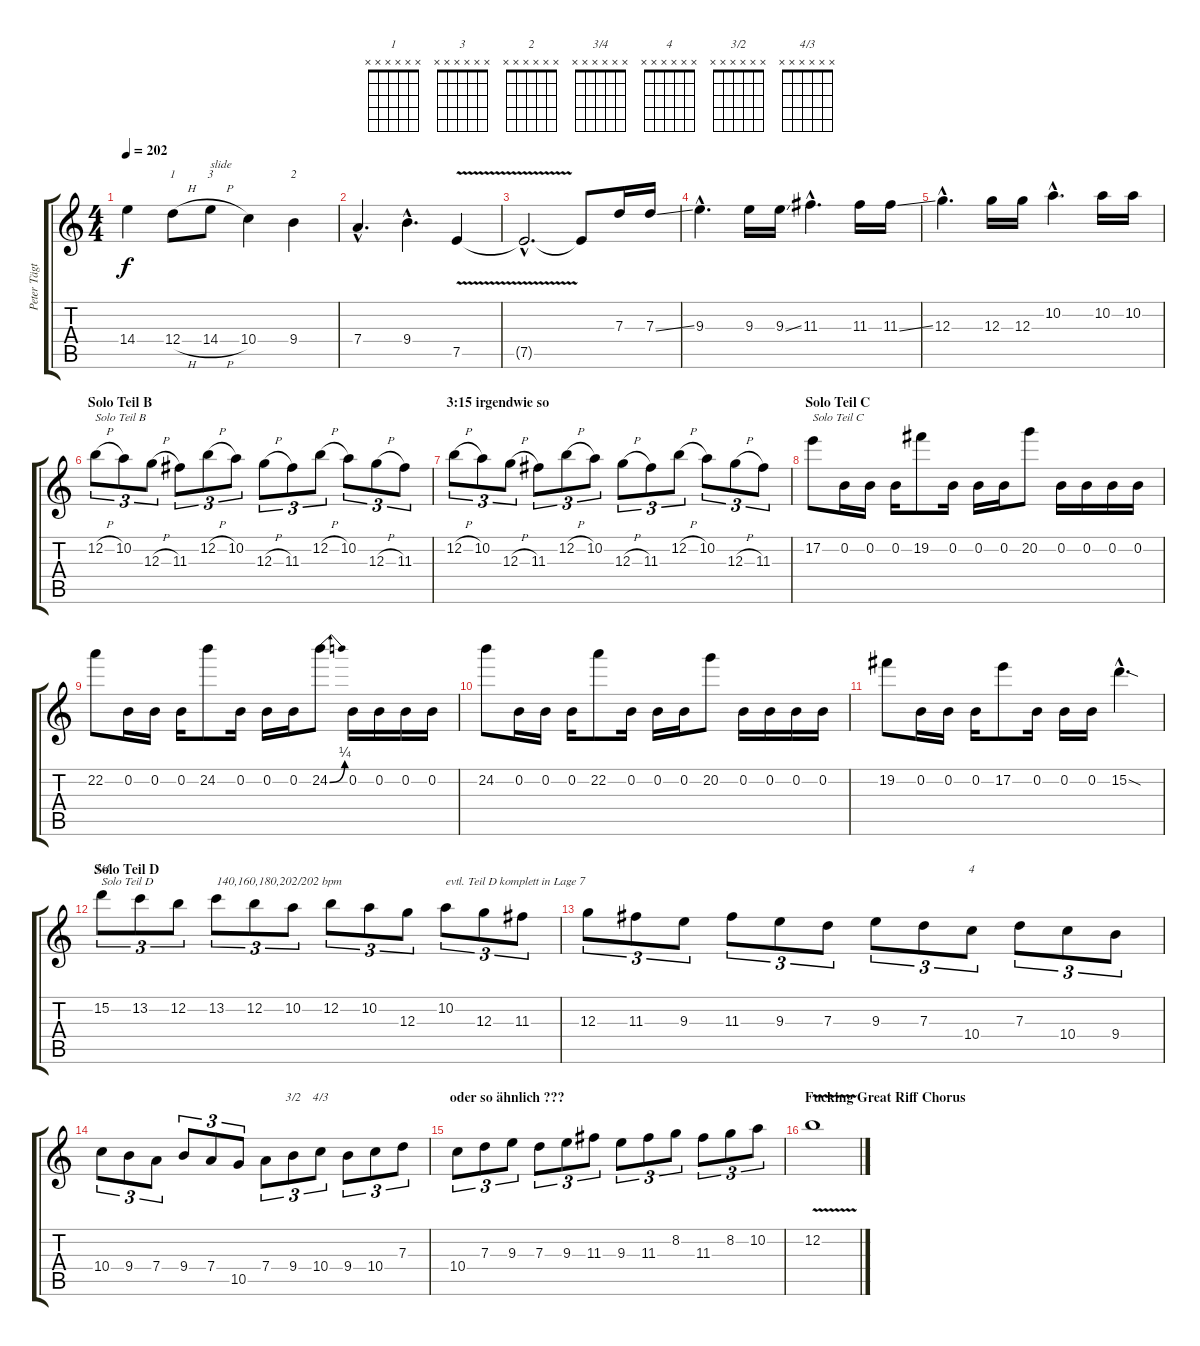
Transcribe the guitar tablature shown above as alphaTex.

\track ("Peter Tägtgren - Solo" "Peter Tägt") {instrument distortionguitar}
\staff {score tabs}
\tuning (E4 B3 G3 D3 A2 E2) {hide}
\chord ("1" x x x x x x)
\chord ("3" x x x x x x)
\chord ("2" x x x x x x)
\chord ("3/4" x x x x x x)
\chord ("4" x x x x x x)
\chord ("3/2" x x x x x x)
\chord ("4/3" x x x x x x)
\ts (4 4)
\tempo 202
\clef g2
\ks c
14.4{t}.4{dy f} 12.4{h}.8{ch "1"} 14.4{h}.8{ch "3" txt "slide"} 10.4.4 9.4.4{ch "2"} |
7.4{hac}.4{d} 9.4{hac}.4{d} 7.5{v}.4 |
7.5{hac t}.2{d} 7.5{t}.8 7.3.16 7.3{ss}.16 |
9.3{hac}.4{d} 9.3.16 9.3{ss}.16 11.3{hac}.4{d} 11.3.16 11.3{ss}.16 |
12.3{hac}.4{d} 12.3.16 12.3.16 10.2{hac}.4{d} 10.2.16 10.2.16 |
\section ("" "Solo Teil B")
12.2{h}.8{tu (3 2) txt "Solo Teil B"} 10.2.8{tu (3 2)} 12.3{h}.8{tu (3 2)} 11.3.8{tu (3 2)} 12.2{h}.8{tu (3 2)} 10.2.8{tu (3 2)} 12.3{h}.8{tu (3 2)} 11.3.8{tu (3 2)} 12.2{h}.8{tu (3 2)} 10.2.8{tu (3 2)} 12.3{h}.8{tu (3 2)} 11.3.8{tu (3 2)} |
\section ("" "3:15 irgendwie so ")
12.2{h}.8{tu (3 2)} 10.2.8{tu (3 2)} 12.3{h}.8{tu (3 2)} 11.3.8{tu (3 2)} 12.2{h}.8{tu (3 2)} 10.2.8{tu (3 2)} 12.3{h}.8{tu (3 2)} 11.3.8{tu (3 2)} 12.2{h}.8{tu (3 2)} 10.2.8{tu (3 2)} 12.3{h}.8{tu (3 2)} 11.3.8{tu (3 2)} |
\section ("" "Solo Teil C")
17.2.8{txt "Solo Teil C"} 0.2.16 0.2.16 0.2.16 19.2.8 0.2.16 0.2.16 0.2.16 20.2.8 0.2.16 0.2.16 0.2.16 0.2.16 |
22.2.8 0.2.16 0.2.16 0.2.16 24.2.8 0.2.16 0.2.16 0.2.16 24.2{be (bend 0 0 60 1)}.8 0.2.16 0.2.16 0.2.16 0.2.16 |
24.2.8 0.2.16 0.2.16 0.2.16 22.2.8 0.2.16 0.2.16 0.2.16 20.2.8 0.2.16 0.2.16 0.2.16 0.2.16 |
19.2.8 0.2.16 0.2.16 0.2.16 17.2.8 0.2.16 0.2.16 0.2.16 15.2{sod hac}.4{d} |
\section ("" "Solo Teil D")
15.2.8{tu (3 2) ch "3/4" txt "Solo Teil D" volume 15} 13.2.8{tu (3 2)} 12.2.8{tu (3 2)} 13.2.8{tu (3 2) txt "140,160,180,202/202 bpm"} 12.2.8{tu (3 2)} 10.2.8{tu (3 2)} 12.2.8{tu (3 2)} 10.2.8{tu (3 2)} 12.3.8{tu (3 2)} 10.2.8{tu (3 2) txt "evtl. Teil D komplett in Lage 7"} 12.3.8{tu (3 2)} 11.3.8{tu (3 2)} |
12.3.8{tu (3 2)} 11.3.8{tu (3 2)} 9.3.8{tu (3 2)} 11.3.8{tu (3 2)} 9.3.8{tu (3 2)} 7.3.8{tu (3 2)} 9.3.8{tu (3 2)} 7.3.8{tu (3 2)} 10.4.8{tu (3 2) ch "4"} 7.3.8{tu (3 2)} 10.4.8{tu (3 2)} 9.4.8{tu (3 2)} |
10.4.8{tu (3 2)} 9.4.8{tu (3 2)} 7.4.8{tu (3 2)} 9.4.8{tu (3 2)} 7.4.8{tu (3 2)} 10.5.8{tu (3 2)} 7.4.8{tu (3 2)} 9.4.8{tu (3 2) ch "3/2"} 10.4.8{tu (3 2) ch "4/3"} 9.4.8{tu (3 2)} 10.4.8{tu (3 2)} 7.3.8{tu (3 2)} |
\section ("" "oder so ähnlich ???")
10.4.8{tu (3 2)} 7.3.8{tu (3 2)} 9.3.8{tu (3 2)} 7.3.8{tu (3 2)} 9.3.8{tu (3 2)} 11.3.8{tu (3 2)} 9.3.8{tu (3 2)} 11.3.8{tu (3 2)} 8.2.8{tu (3 2)} 11.3.8{tu (3 2)} 8.2.8{tu (3 2)} 10.2.8{tu (3 2)} |
\section ("" "Fucking Great Riff Chorus")
12.2{v}.1
